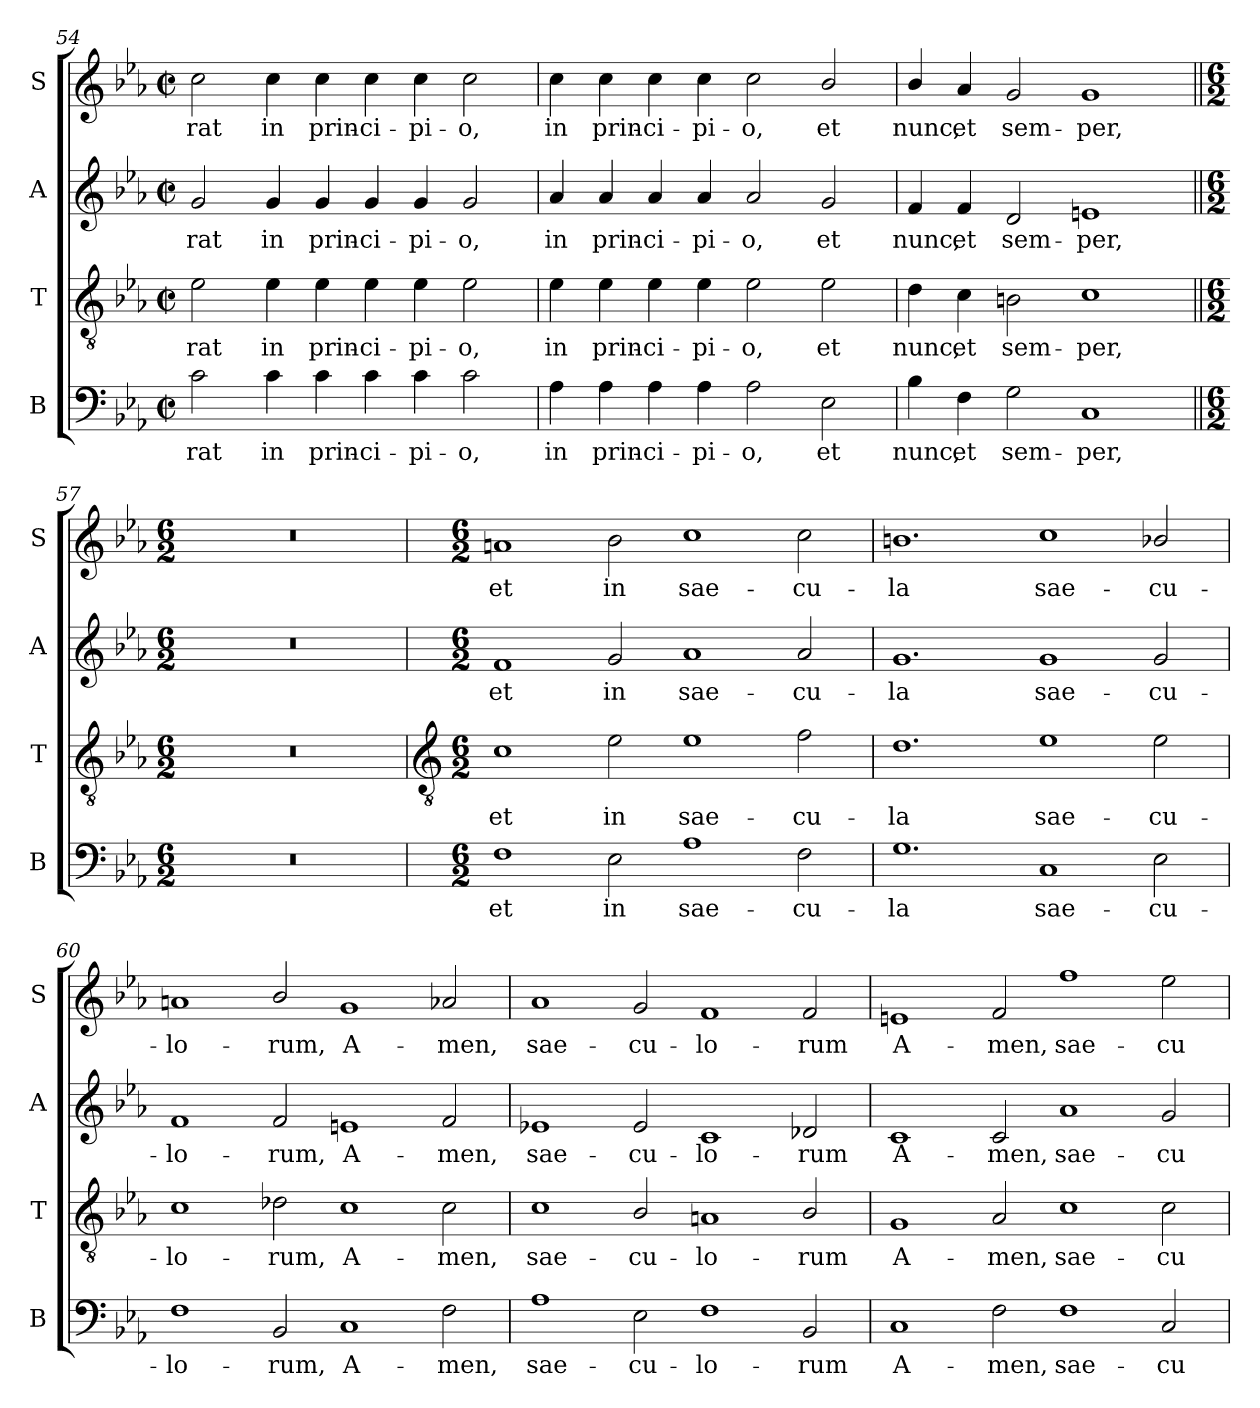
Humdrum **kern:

**kern	**text	**kern	**text	**kern	**text	**kern	**text
*part4	*part4	*part3	*part3	*part2	*part2	*part1	*part1
*staff4	*staff4	*staff3	*staff3	*staff2	*staff2	*staff1	*staff1
*I"B	*	*I"T	*	*I"A	*	*I"S	*
*I'B	*	*I'T	*	*I'A	*	*I'S	*
*clefF4	*	*clefGv2	*	*clefG2	*	*clefG2	*
*k[b-e-a-]	*	*k[b-e-a-]	*	*k[b-e-a-]	*	*k[b-e-a-]	*
*E-:	*	*E-:	*	*E-:	*	*E-:	*
*M4/2	*	*M4/2	*	*M4/2	*	*M4/2	*
*met(c|)	*	*met(c|)	*	*met(c|)	*	*met(c|)	*
=54	=54	=54	=54	=54	=54	=54	=54
!	!LO:LY:b	!	!LO:LY:b	!	!LO:LY:b	!	!LO:LY:b
2c	-rat	2e-	-rat	2g	-rat	2cc	-rat
!	!LO:LY:b	!	!LO:LY:b	!	!LO:LY:b	!	!LO:LY:b
4c	in	4e-	in	4g	in	4cc	in
!	!LO:LY:b	!	!LO:LY:b	!	!LO:LY:b	!	!LO:LY:b
4c	prin-	4e-	prin-	4g	prin-	4cc	prin-
!	!LO:LY:b	!	!LO:LY:b	!	!LO:LY:b	!	!LO:LY:b
4c	-ci-	4e-	-ci-	4g	-ci-	4cc	-ci-
!	!LO:LY:b	!	!LO:LY:b	!	!LO:LY:b	!	!LO:LY:b
4c	-pi-	4e-	-pi-	4g	-pi-	4cc	-pi-
!	!LO:LY:b	!	!LO:LY:b	!	!LO:LY:b	!	!LO:LY:b
2c	-o,	2e-	-o,	2g	-o,	2cc	-o,
=55	=55	=55	=55	=55	=55	=55	=55
!	!LO:LY:b	!	!LO:LY:b	!	!LO:LY:b	!	!LO:LY:b
4A-	in	4e-	in	4a-/	in	4cc	in
!	!LO:LY:b	!	!LO:LY:b	!	!LO:LY:b	!	!LO:LY:b
4A-	prin-	4e-	prin-	4a-/	prin-	4cc	prin-
!	!LO:LY:b	!	!LO:LY:b	!	!LO:LY:b	!	!LO:LY:b
4A-	-ci-	4e-	-ci-	4a-/	-ci-	4cc	-ci-
!	!LO:LY:b	!	!LO:LY:b	!	!LO:LY:b	!	!LO:LY:b
4A-	-pi-	4e-	-pi-	4a-/	-pi-	4cc	-pi-
!	!LO:LY:b	!	!LO:LY:b	!	!LO:LY:b	!	!LO:LY:b
2A-	-o,	2e-	-o,	2a-/	-o,	2cc	-o,
!	!LO:LY:b	!	!LO:LY:b	!	!LO:LY:b	!	!LO:LY:b
2E-	et	2e-	et	2g	et	2b-/	et
=56	=56	=56	=56	=56	=56	=56	=56
!	!LO:LY:b	!	!LO:LY:b	!	!LO:LY:b	!	!LO:LY:b
4B-	nunc,	4d	nunc,	4f	nunc,	4b-/	nunc,
!	!LO:LY:b	!	!LO:LY:b	!	!LO:LY:b	!	!LO:LY:b
4F	et	4c	et	4f	et	4a-/	et
!	!LO:LY:b	!	!LO:LY:b	!	!LO:LY:b	!	!LO:LY:b
2G	sem-	2Bn	sem-	2d	sem-	2g	sem-
!	!LO:LY:b	!	!LO:LY:b	!	!LO:LY:b	!	!LO:LY:b
1C	-per,	1c	-per,	1en	-per,	1g	-per,
=57||	=57||	=57||	=57||	=57||	=57||	=57||	=57||
*M6/2	*	*M6/2	*	*M6/2	*	*M6/2	*
0.r	.	0.r	.	0.r	.	0.r	.
!!LO:LB:g=z
=58	=58	=58	=58	=58	=58	=58	=58
*	*	*clefGv2	*	*	*	*	*
*M6/2	*	*M6/2	*	*M6/2	*	*M6/2	*
!	!LO:LY:b	!	!LO:LY:b	!	!LO:LY:b	!	!LO:LY:b
1F	et	1c	et	1f	et	1an	et
!	!LO:LY:b	!	!LO:LY:b	!	!LO:LY:b	!	!LO:LY:b
2E-	in	2e-	in	2g	in	2b-	in
!	!LO:LY:b	!	!LO:LY:b	!	!LO:LY:b	!	!LO:LY:b
1A-	sae-	1e-	sae-	1a-	sae-	1cc	sae-
!	!LO:LY:b	!	!LO:LY:b	!	!LO:LY:b	!	!LO:LY:b
2F	-cu-	2f	-cu-	2a-/	-cu-	2cc	-cu-
=59	=59	=59	=59	=59	=59	=59	=59
!	!LO:LY:b	!	!LO:LY:b	!	!LO:LY:b	!	!LO:LY:b
1.G	-la	1.d	-la	1.g	-la	1.bn	-la
!	!LO:LY:b	!	!LO:LY:b	!	!LO:LY:b	!	!LO:LY:b
1C	sae-	1e-	sae-	1g	sae-	1cc	sae-
!	!LO:LY:b	!	!LO:LY:b	!	!LO:LY:b	!	!LO:LY:b
2E-	-cu-	2e-	-cu-	2g	-cu-	2b-/	-cu-
=60	=60	=60	=60	=60	=60	=60	=60
!	!LO:LY:b	!	!LO:LY:b	!	!LO:LY:b	!	!LO:LY:b
1F	-lo-	1c	-lo-	1f	-lo-	1an	-lo-
!	!LO:LY:b	!	!LO:LY:b	!	!LO:LY:b	!	!LO:LY:b
2BB-	-rum,	2d-X	-rum,	2f	-rum,	2b-/	-rum,
!	!LO:LY:b	!	!LO:LY:b	!	!LO:LY:b	!	!LO:LY:b
1C	A-	1c	A-	1en	A-	1g	A-
!	!LO:LY:b	!	!LO:LY:b	!	!LO:LY:b	!	!LO:LY:b
2F	-men,	2c	-men,	2f	-men,	2a-/	-men,
=61	=61	=61	=61	=61	=61	=61	=61
!	!LO:LY:b	!	!LO:LY:b	!	!LO:LY:b	!	!LO:LY:b
1A-	sae-	1c	sae-	1e-X	sae-	1a-	sae-
!	!LO:LY:b	!	!LO:LY:b	!	!LO:LY:b	!	!LO:LY:b
2E-	-cu-	2B-/	-cu-	2e-	-cu-	2g	-cu-
!	!LO:LY:b	!	!LO:LY:b	!	!LO:LY:b	!	!LO:LY:b
1F	-lo-	1An	-lo-	1c	-lo-	1f	-lo-
!	!LO:LY:b	!	!LO:LY:b	!	!LO:LY:b	!	!LO:LY:b
2BB-	-rum	2B-/	-rum	2d-X	-rum	2f	-rum
=62	=62	=62	=62	=62	=62	=62	=62
!	!LO:LY:b	!	!LO:LY:b	!	!LO:LY:b	!	!LO:LY:b
1C	A-	1G	A-	1c	A-	1en	A-
!	!LO:LY:b	!	!LO:LY:b	!	!LO:LY:b	!	!LO:LY:b
2F	-men,	2A-	-men,	2c	-men,	2f	-men,
!	!LO:LY:b	!	!LO:LY:b	!	!LO:LY:b	!	!LO:LY:b
1F	sae-	1c	sae-	1a-	sae-	1ff	sae-
!	!LO:LY:b	!	!LO:LY:b	!	!LO:LY:b	!	!LO:LY:b
2C	-cu-	2c	-cu-	2g	-cu-	2ee-	-cu-
=	=	=	=	=	=	=	=
*-	*-	*-	*-	*-	*-	*-	*-
